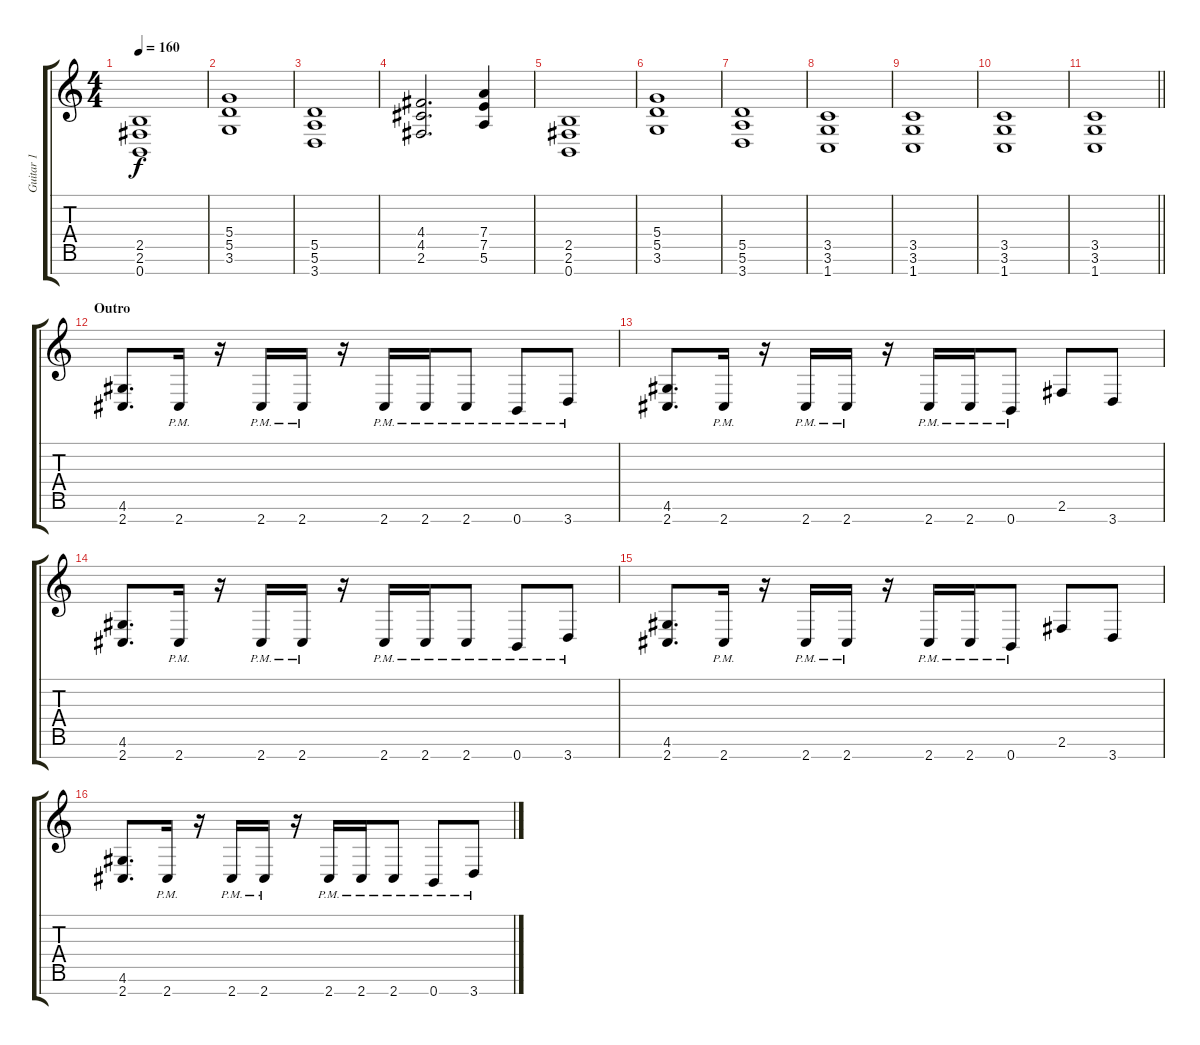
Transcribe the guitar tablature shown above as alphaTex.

\track ("Guitar 1" "Guitar 1") {instrument distortionguitar}
\staff {score tabs}
\tuning (E4 B3 G3 D3 A2 E2 B1) {hide}
\ts (4 4)
\tempo 160
\clef g2
\ks c
(2.5 2.6 0.7).1{dy f} |
(5.4 5.5 3.6).1 |
(5.5 5.6 3.7).1 |
(4.4 4.5 2.6).2{d} (7.4 7.5 5.6).4 |
(2.5 2.6 0.7).1 |
(5.4 5.5 3.6).1 |
(5.5 5.6 3.7).1 |
(3.5 3.6 1.7).1 |
(3.5 3.6 1.7).1 |
(3.5 3.6 1.7).1 |
\barLineRight lightlight
(3.5 3.6 1.7).1 |
\section ("" "Outro")
(4.6 2.7).8{d} 2.7{pm}.16 r.16 2.7{pm}.16 2.7{pm}.16 r.16 2.7{pm}.16 2.7{pm}.16 2.7{pm}.8 0.7{pm}.8 3.7{pm}.8 |
(4.6 2.7).8{d} 2.7{pm}.16 r.16 2.7{pm}.16 2.7{pm}.16 r.16 2.7{pm}.16 2.7{pm}.16 0.7{pm}.8 2.6.8 3.7.8 |
(4.6 2.7).8{d} 2.7{pm}.16 r.16 2.7{pm}.16 2.7{pm}.16 r.16 2.7{pm}.16 2.7{pm}.16 2.7{pm}.8 0.7{pm}.8 3.7{pm}.8 |
(4.6 2.7).8{d} 2.7{pm}.16 r.16 2.7{pm}.16 2.7{pm}.16 r.16 2.7{pm}.16 2.7{pm}.16 0.7{pm}.8 2.6.8 3.7.8 |
(4.6 2.7).8{d} 2.7{pm}.16 r.16 2.7{pm}.16 2.7{pm}.16 r.16 2.7{pm}.16 2.7{pm}.16 2.7{pm}.8 0.7{pm}.8 3.7{pm}.8
